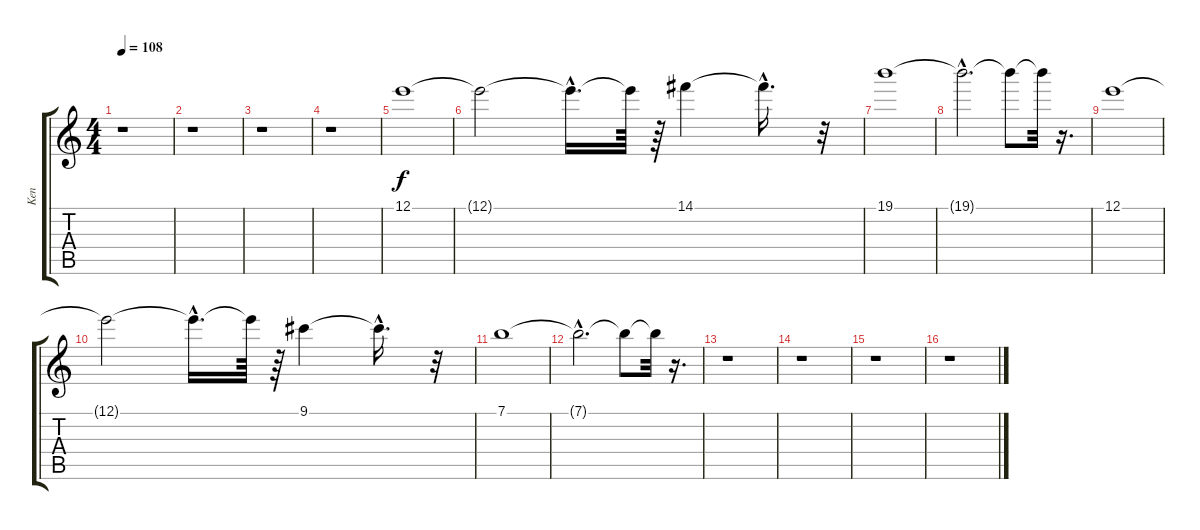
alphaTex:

\track ("Ken" "Ken") {instrument acousticguitarsteel}
\staff {score tabs}
\tuning (E4 B3 G3 D3 A2 E2) {hide}
\ts (4 4)
\tempo 108
\clef g2
\ks c
r.1{dy mf} |
r.1 |
r.1 |
r.1 |
12.1.1{dy f balance 8 instrument distortionguitar} |
12.1{t}.2 12.1{hac t}.16{d} 12.1{t}.64 r.64 14.1.4{balance 8} 14.1{hac t}.16{d} r.32 |
19.1.1 |
19.1{hac t}.2{d} 19.1{t}.8 19.1{t}.32 r.16{d} |
12.1.1 |
12.1{t}.2 12.1{hac t}.16{d} 12.1{t}.64 r.64 9.1.4 9.1{hac t}.16{d} r.32 |
7.1.1 |
7.1{hac t}.2{d} 7.1{t}.8 7.1{t}.32 r.16{d} |
r.1 |
r.1 |
r.1 |
r.1
